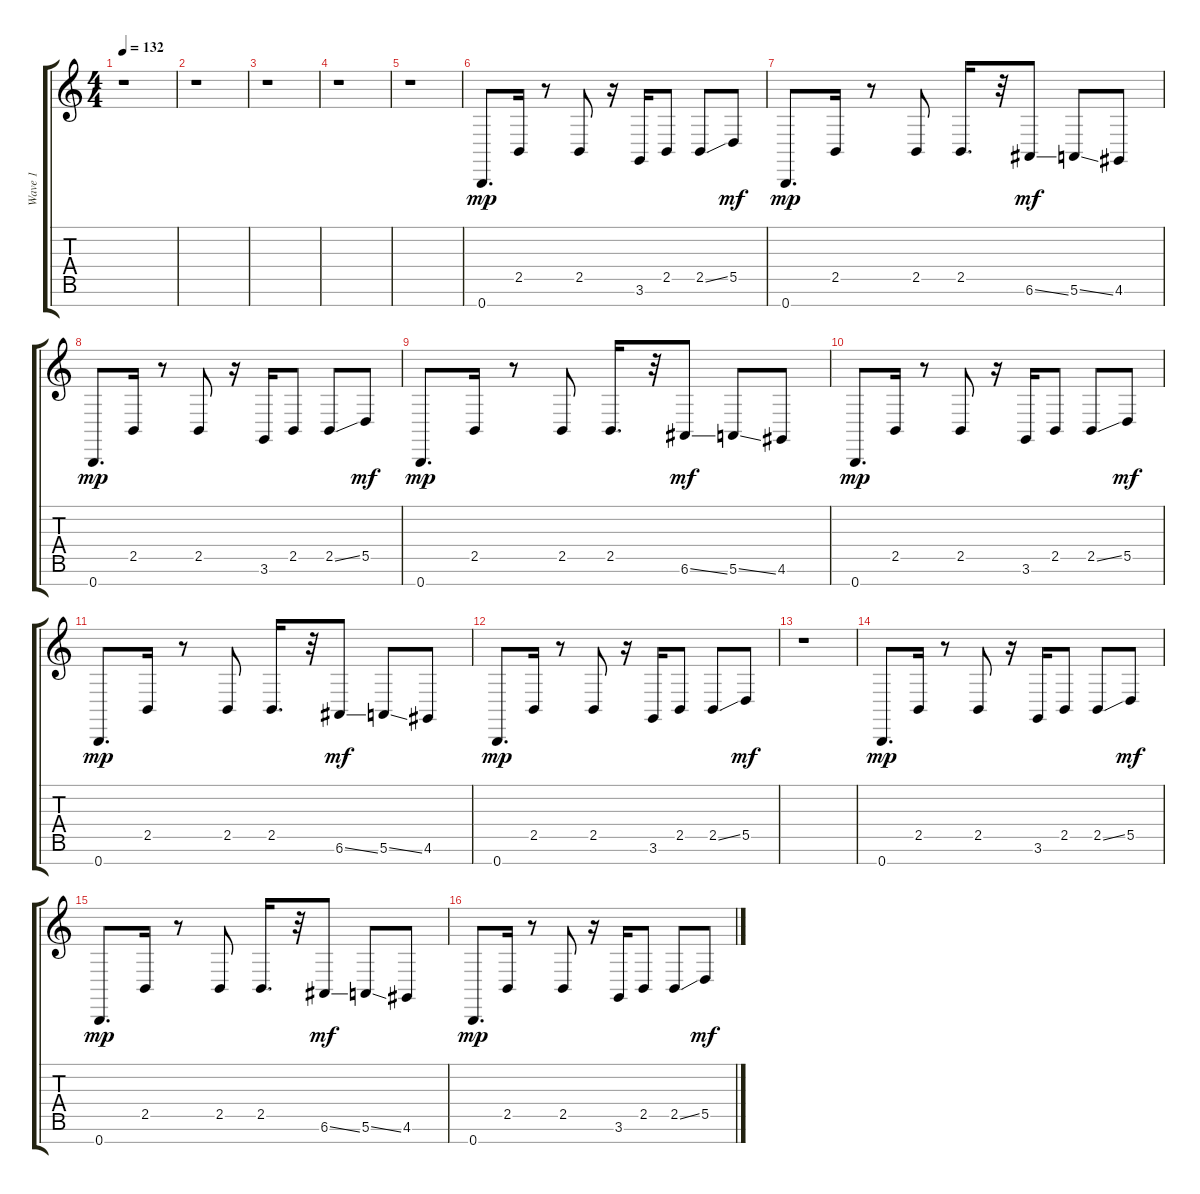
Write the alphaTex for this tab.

\track ("Wave 1" "Wave 1") {instrument lead1square}
\staff {score tabs}
\tuning (E4 B3 G3 D3 A2 E2 B1) {hide}
\ts (4 4)
\tempo 132
\clef g2
\ks c
r.1{dy mp instrument lead1square} |
r.1 |
r.1 |
r.1 |
r.1 |
0.7.8{d} 2.5.16 r.8 2.5.8 r.16 3.6.16 2.5.8 2.5{ss}.8 5.5.8{dy mf} |
0.7.8{d dy mp} 2.5.16 r.8 2.5.8 2.5.16{d} r.32 6.6{ss}.8{dy mf} 5.6{ss}.8 4.6.8 |
0.7.8{d dy mp} 2.5.16 r.8 2.5.8 r.16 3.6.16 2.5.8 2.5{ss}.8 5.5.8{dy mf} |
0.7.8{d dy mp} 2.5.16 r.8 2.5.8 2.5.16{d} r.32 6.6{ss}.8{dy mf} 5.6{ss}.8 4.6.8 |
0.7.8{d dy mp} 2.5.16 r.8 2.5.8 r.16 3.6.16 2.5.8 2.5{ss}.8 5.5.8{dy mf} |
0.7.8{d dy mp} 2.5.16 r.8 2.5.8 2.5.16{d} r.32 6.6{ss}.8{dy mf} 5.6{ss}.8 4.6.8 |
0.7.8{d dy mp} 2.5.16 r.8 2.5.8 r.16 3.6.16 2.5.8 2.5{ss}.8 5.5.8{dy mf} |
r.1 |
0.7.8{d dy mp} 2.5.16 r.8 2.5.8 r.16 3.6.16 2.5.8 2.5{ss}.8 5.5.8{dy mf} |
0.7.8{d dy mp} 2.5.16 r.8 2.5.8 2.5.16{d} r.32 6.6{ss}.8{dy mf} 5.6{ss}.8 4.6.8 |
0.7.8{d dy mp} 2.5.16 r.8 2.5.8 r.16 3.6.16 2.5.8 2.5{ss}.8 5.5.8{dy mf}
